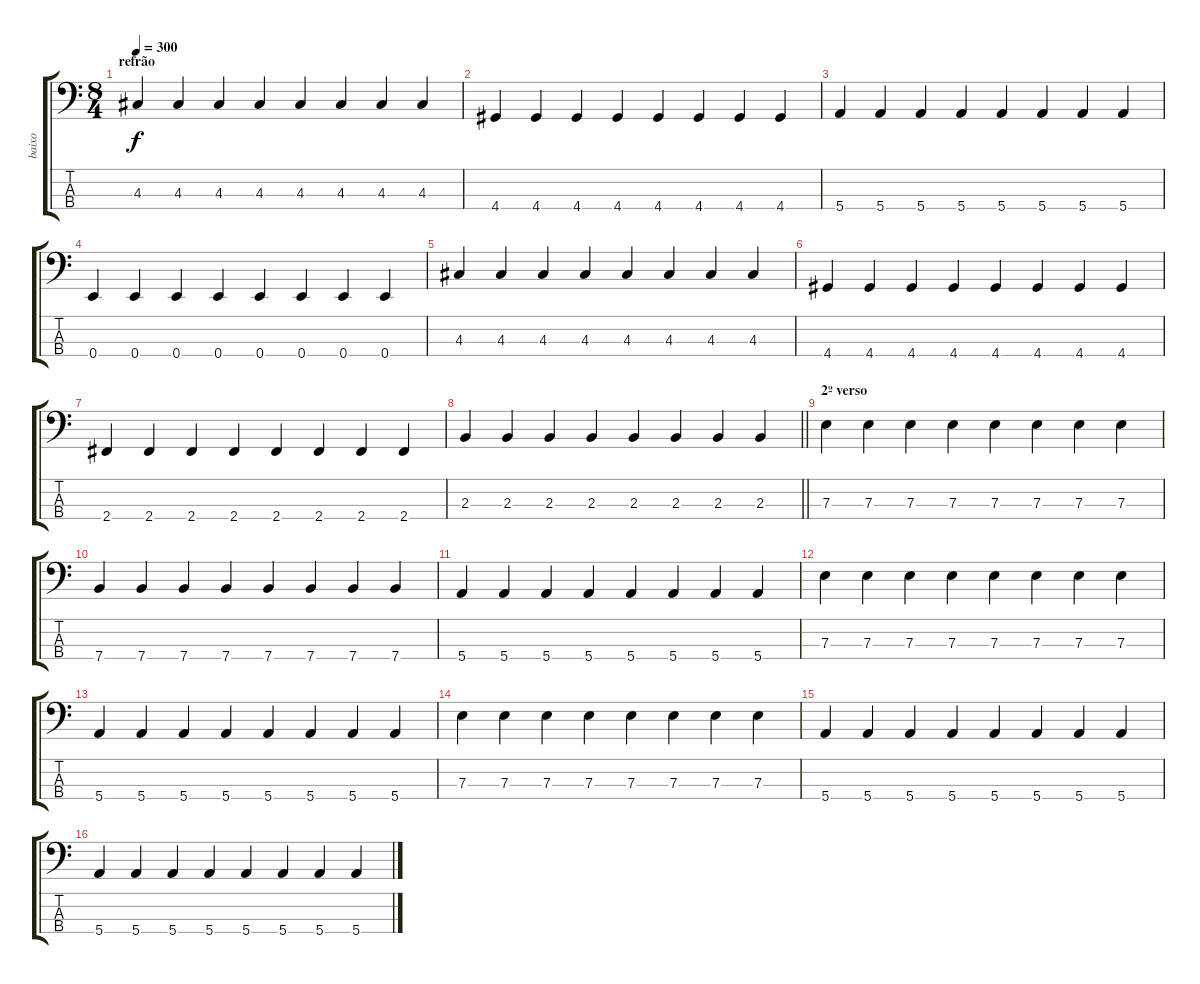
\track ("baixo" "baixo") {instrument electricbassfinger}
\staff {score tabs}
\tuning (G2 D2 A1 E1) {hide}
\ts (8 4)
\section ("" "refrão")
\tempo 300
\clef f4
\ks c
4.3.4{dy f} 4.3.4 4.3.4 4.3.4 4.3.4 4.3.4 4.3.4 4.3.4 |
4.4.4 4.4.4 4.4.4 4.4.4 4.4.4 4.4.4 4.4.4 4.4.4 |
5.4.4 5.4.4 5.4.4 5.4.4 5.4.4 5.4.4 5.4.4 5.4.4 |
0.4.4 0.4.4 0.4.4 0.4.4 0.4.4 0.4.4 0.4.4 0.4.4 |
4.3.4 4.3.4 4.3.4 4.3.4 4.3.4 4.3.4 4.3.4 4.3.4 |
4.4.4 4.4.4 4.4.4 4.4.4 4.4.4 4.4.4 4.4.4 4.4.4 |
2.4.4 2.4.4 2.4.4 2.4.4 2.4.4 2.4.4 2.4.4 2.4.4 |
\barLineRight lightlight
2.3.4 2.3.4 2.3.4 2.3.4 2.3.4 2.3.4 2.3.4 2.3.4 |
\section ("" "2º verso")
7.3.4 7.3.4 7.3.4 7.3.4 7.3.4 7.3.4 7.3.4 7.3.4 |
7.4.4 7.4.4 7.4.4 7.4.4 7.4.4 7.4.4 7.4.4 7.4.4 |
5.4.4 5.4.4 5.4.4 5.4.4 5.4.4 5.4.4 5.4.4 5.4.4 |
7.3.4 7.3.4 7.3.4 7.3.4 7.3.4 7.3.4 7.3.4 7.3.4 |
5.4.4 5.4.4 5.4.4 5.4.4 5.4.4 5.4.4 5.4.4 5.4.4 |
7.3.4 7.3.4 7.3.4 7.3.4 7.3.4 7.3.4 7.3.4 7.3.4 |
5.4.4 5.4.4 5.4.4 5.4.4 5.4.4 5.4.4 5.4.4 5.4.4 |
5.4.4 5.4.4 5.4.4 5.4.4 5.4.4 5.4.4 5.4.4 5.4.4
